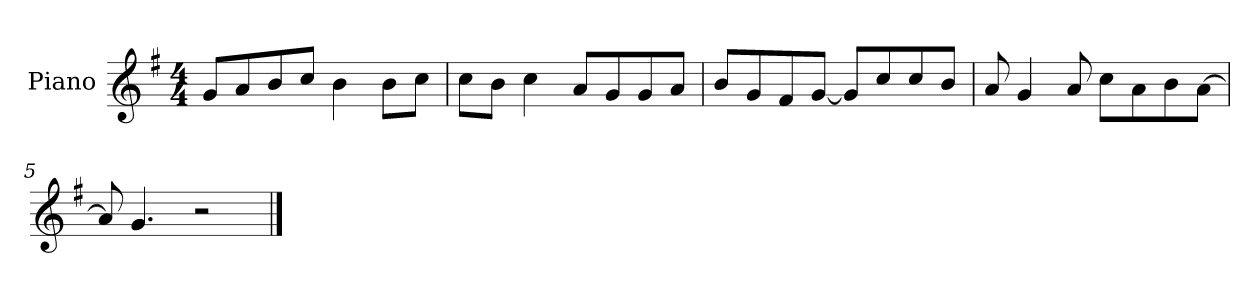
**kern
*part1
*staff1
*I"Piano
*I'P-no
*clefG2
*k[f#]
*M4/4
*MM90
=1
8g/L
8a/
8b/
8cc/J
4b\
8b\L
8cc\J
=2
8cc\L
8b\J
4cc\
8a/L
8g/
8g/
8a/J
=3
8b/L
8g/
8f#/
[8g/J
8g/L]
8cc/
8cc/
8b/J
=4
8a/
4g/
8a/
8cc\L
8a\
8b\
[8a\J
=5
8a/]
4.g/
2r
==
*-
